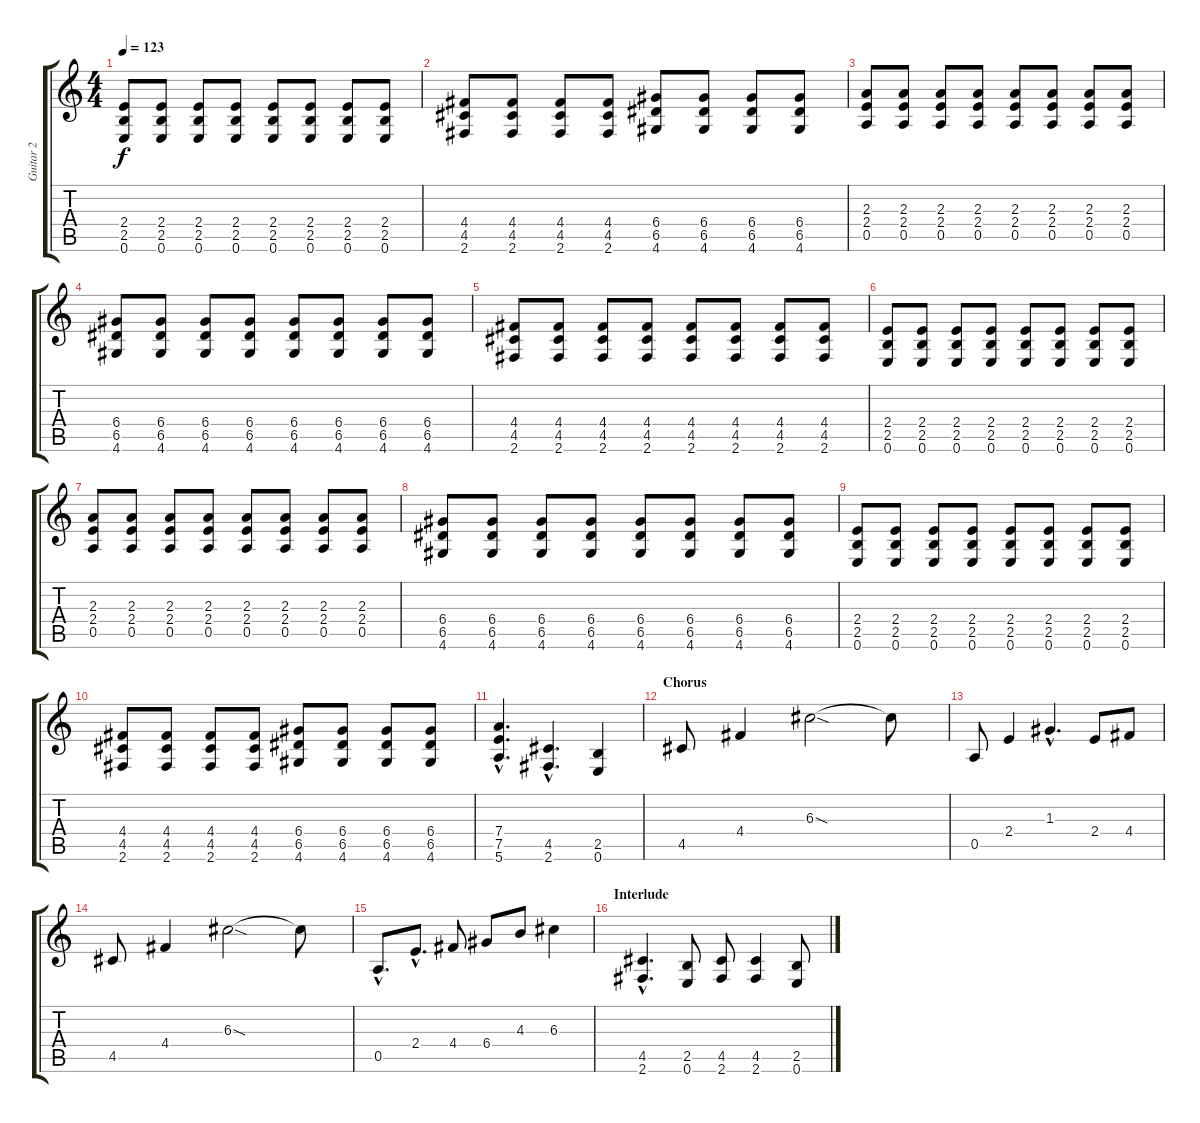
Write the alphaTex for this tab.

\track ("Guitar 2" "Guitar 2") {instrument distortionguitar}
\staff {score tabs}
\tuning (E4 B3 G3 D3 A2 E2) {hide}
\ts (4 4)
\tempo 123
\clef g2
\ks c
(2.4 2.5 0.6).8{dy f} (2.4 2.5 0.6).8 (2.4 2.5 0.6).8 (2.4 2.5 0.6).8 (2.4 2.5 0.6).8 (2.4 2.5 0.6).8 (2.4 2.5 0.6).8 (2.4 2.5 0.6).8 |
(4.4 4.5 2.6).8 (4.4 4.5 2.6).8 (4.4 4.5 2.6).8 (4.4 4.5 2.6).8 (6.4 6.5 4.6).8 (6.4 6.5 4.6).8 (6.4 6.5 4.6).8 (6.4 6.5 4.6).8 |
(2.3 2.4 0.5).8 (2.3 2.4 0.5).8 (2.3 2.4 0.5).8 (2.3 2.4 0.5).8 (2.3 2.4 0.5).8 (2.3 2.4 0.5).8 (2.3 2.4 0.5).8 (2.3 2.4 0.5).8 |
(6.4 6.5 4.6).8 (6.4 6.5 4.6).8 (6.4 6.5 4.6).8 (6.4 6.5 4.6).8 (6.4 6.5 4.6).8 (6.4 6.5 4.6).8 (6.4 6.5 4.6).8 (6.4 6.5 4.6).8 |
(4.4 4.5 2.6).8 (4.4 4.5 2.6).8 (4.4 4.5 2.6).8 (4.4 4.5 2.6).8 (4.4 4.5 2.6).8 (4.4 4.5 2.6).8 (4.4 4.5 2.6).8 (4.4 4.5 2.6).8 |
(2.4 2.5 0.6).8 (2.4 2.5 0.6).8 (2.4 2.5 0.6).8 (2.4 2.5 0.6).8 (2.4 2.5 0.6).8 (2.4 2.5 0.6).8 (2.4 2.5 0.6).8 (2.4 2.5 0.6).8 |
(2.3 2.4 0.5).8 (2.3 2.4 0.5).8 (2.3 2.4 0.5).8 (2.3 2.4 0.5).8 (2.3 2.4 0.5).8 (2.3 2.4 0.5).8 (2.3 2.4 0.5).8 (2.3 2.4 0.5).8 |
(6.4 6.5 4.6).8 (6.4 6.5 4.6).8 (6.4 6.5 4.6).8 (6.4 6.5 4.6).8 (6.4 6.5 4.6).8 (6.4 6.5 4.6).8 (6.4 6.5 4.6).8 (6.4 6.5 4.6).8 |
(2.4 2.5 0.6).8 (2.4 2.5 0.6).8 (2.4 2.5 0.6).8 (2.4 2.5 0.6).8 (2.4 2.5 0.6).8 (2.4 2.5 0.6).8 (2.4 2.5 0.6).8 (2.4 2.5 0.6).8 |
(4.4 4.5 2.6).8 (4.4 4.5 2.6).8 (4.4 4.5 2.6).8 (4.4 4.5 2.6).8 (6.4 6.5 4.6).8 (6.4 6.5 4.6).8 (6.4 6.5 4.6).8 (6.4 6.5 4.6).8 |
(7.4{hac} 7.5{hac} 5.6{hac}).4{d} (4.5{hac} 2.6{hac}).4{d} (2.5 0.6).4 |
\section ("" "Chorus")
4.5.8{volume 16 instrument electricguitarclean} 4.4.4 6.3{sod}.2 6.3{t}.8 |
0.5.8 2.4.4 1.3{hac}.4{d} 2.4.8 4.4.8 |
4.5.8 4.4.4 6.3{sod}.2 6.3{t}.8 |
0.5{hac}.8{d} 2.4{hac}.8{d} 4.4.8 6.4.8 4.3.8 6.3.4 |
\section ("" "Interlude")
(4.5{hac} 2.6{hac}).4{d volume 15 instrument distortionguitar} (2.5 0.6).8 (4.5 2.6).8 (4.5 2.6).4 (2.5 0.6).8
